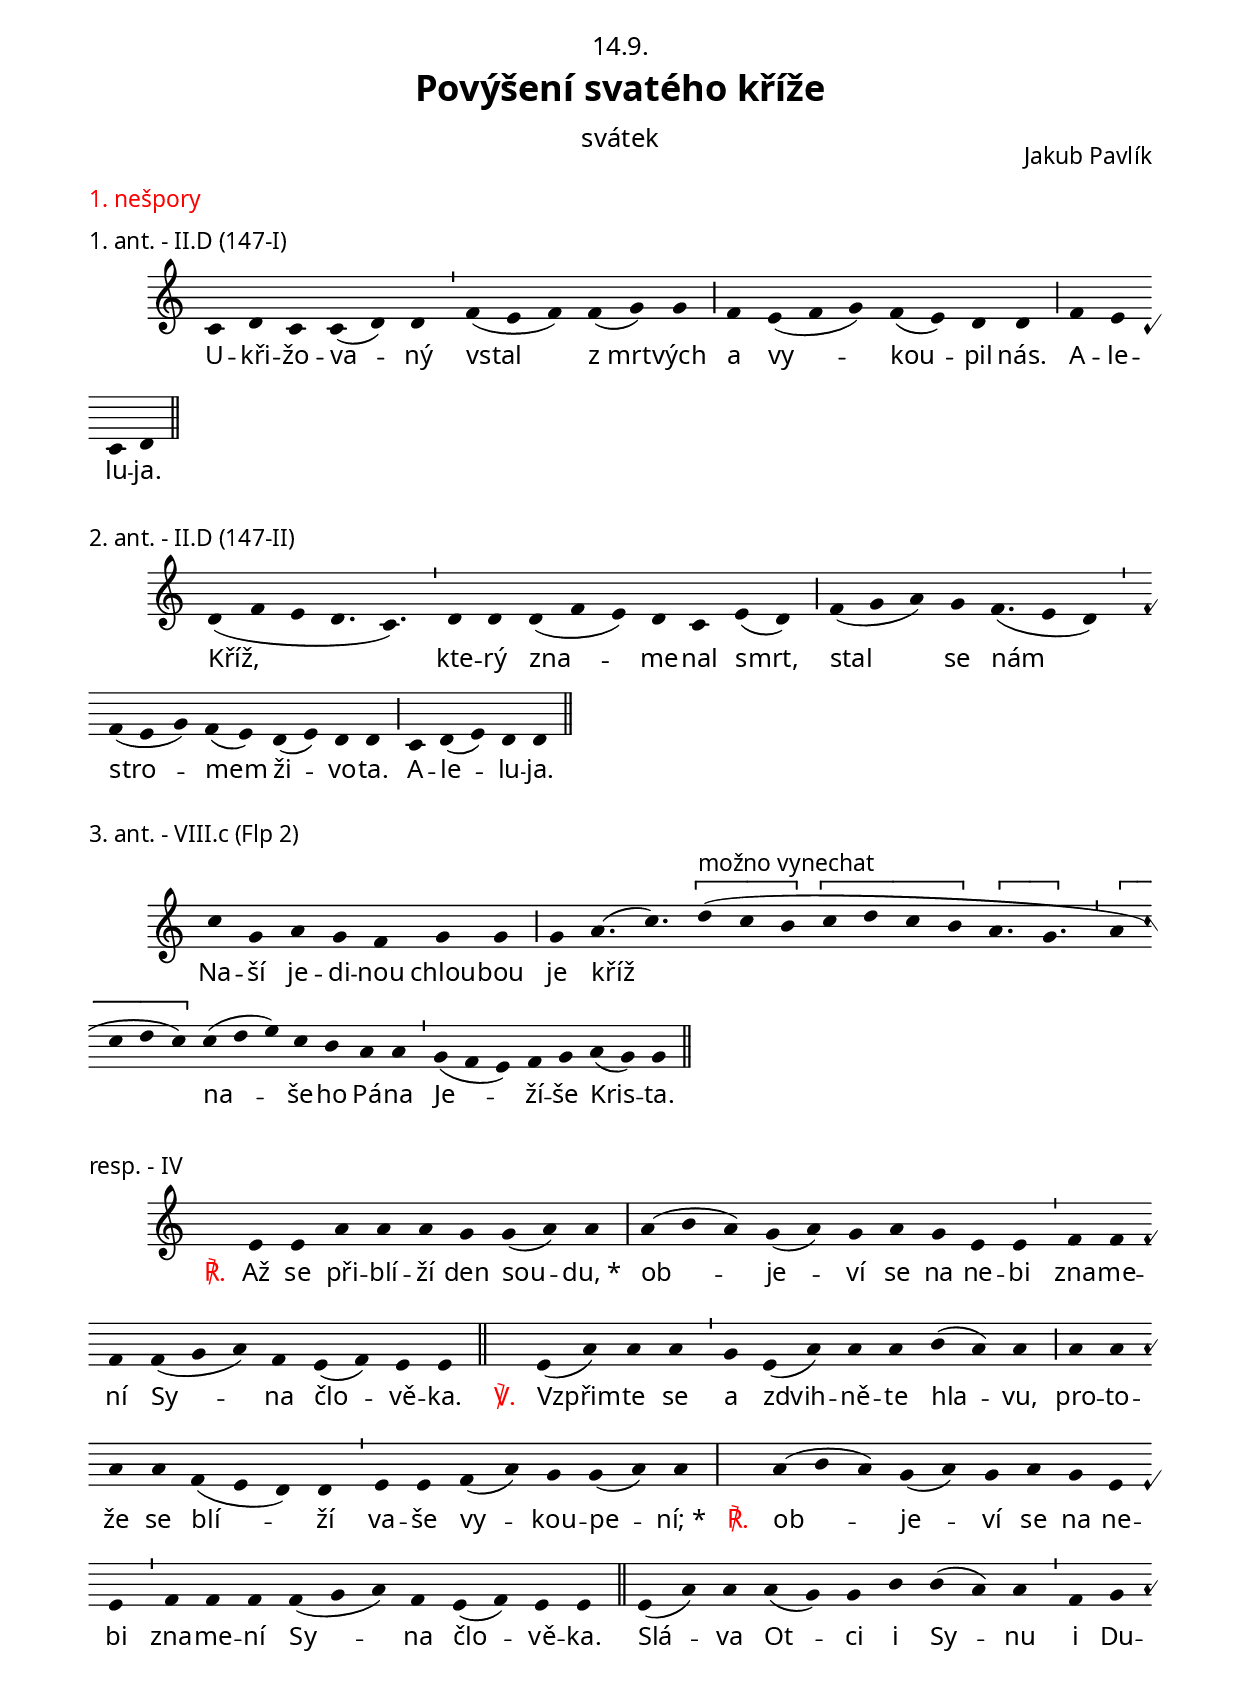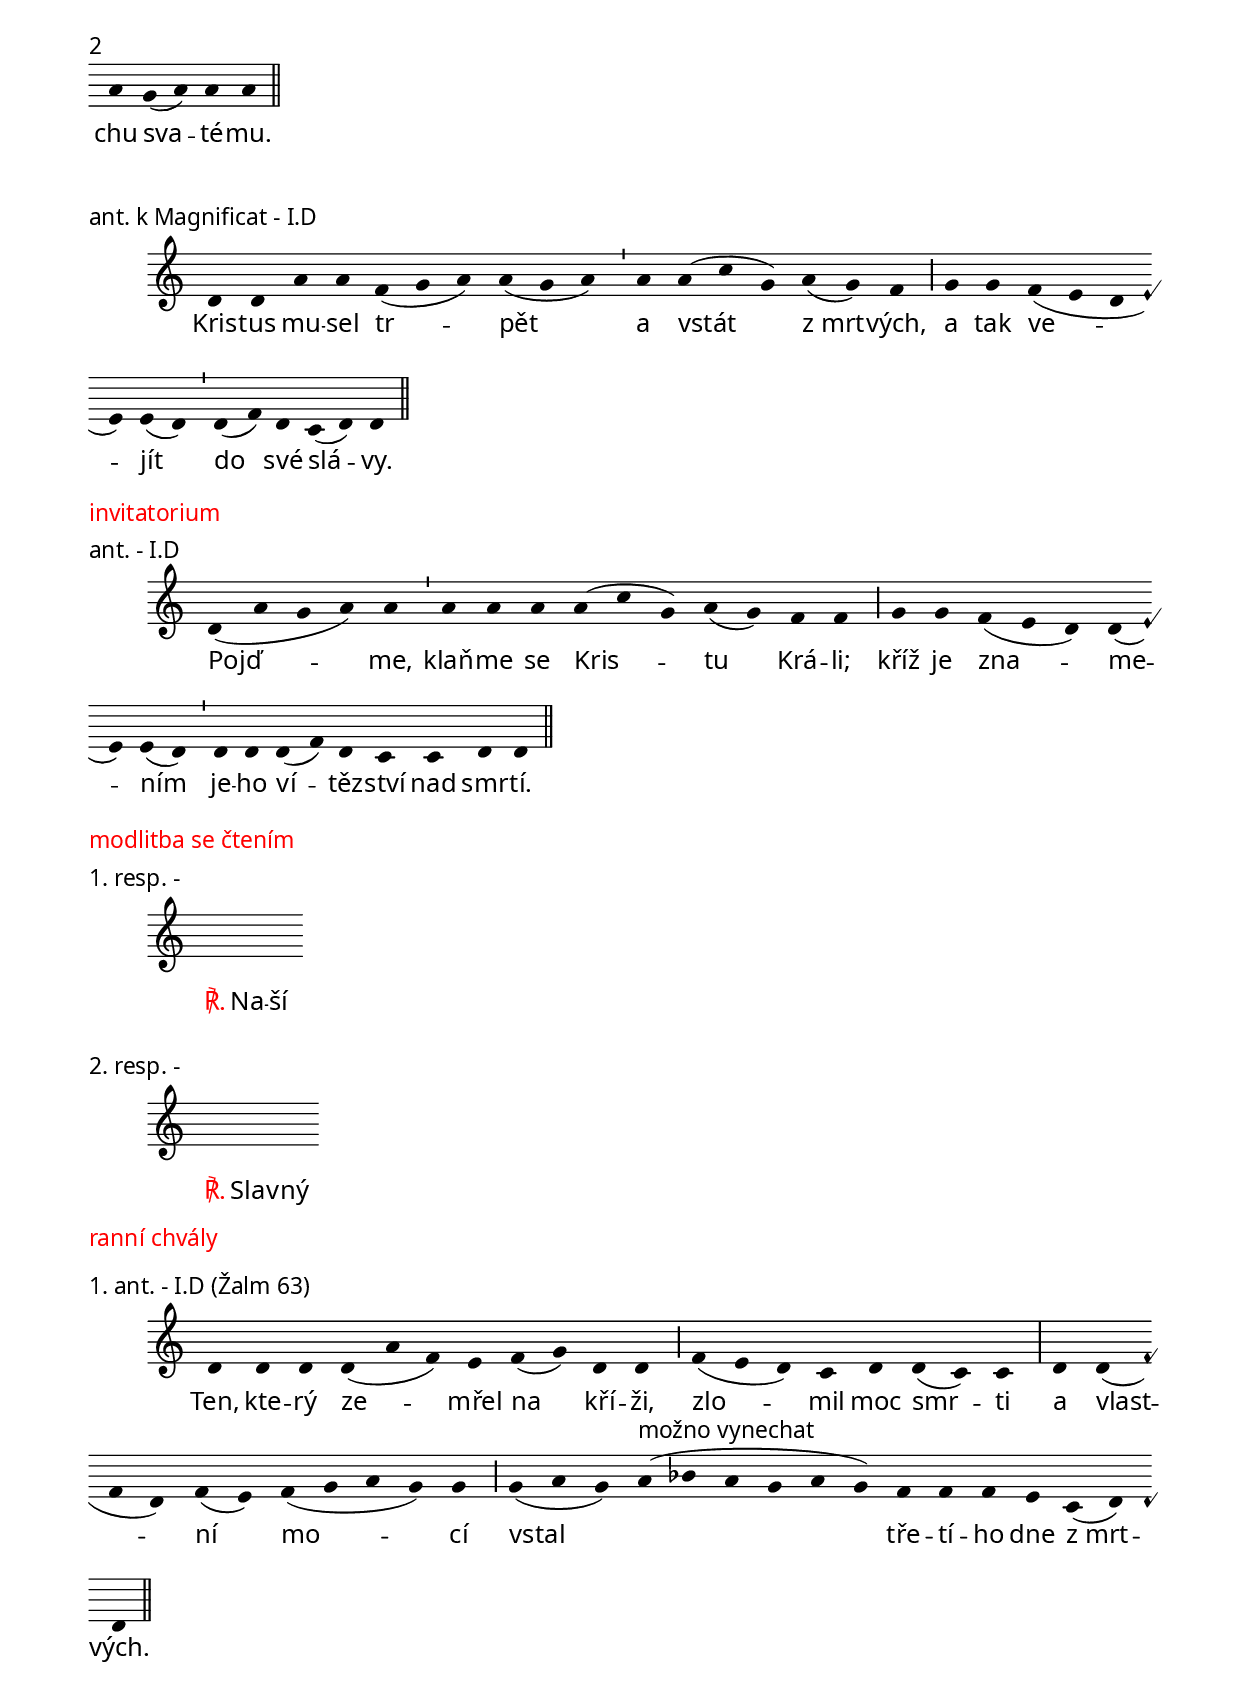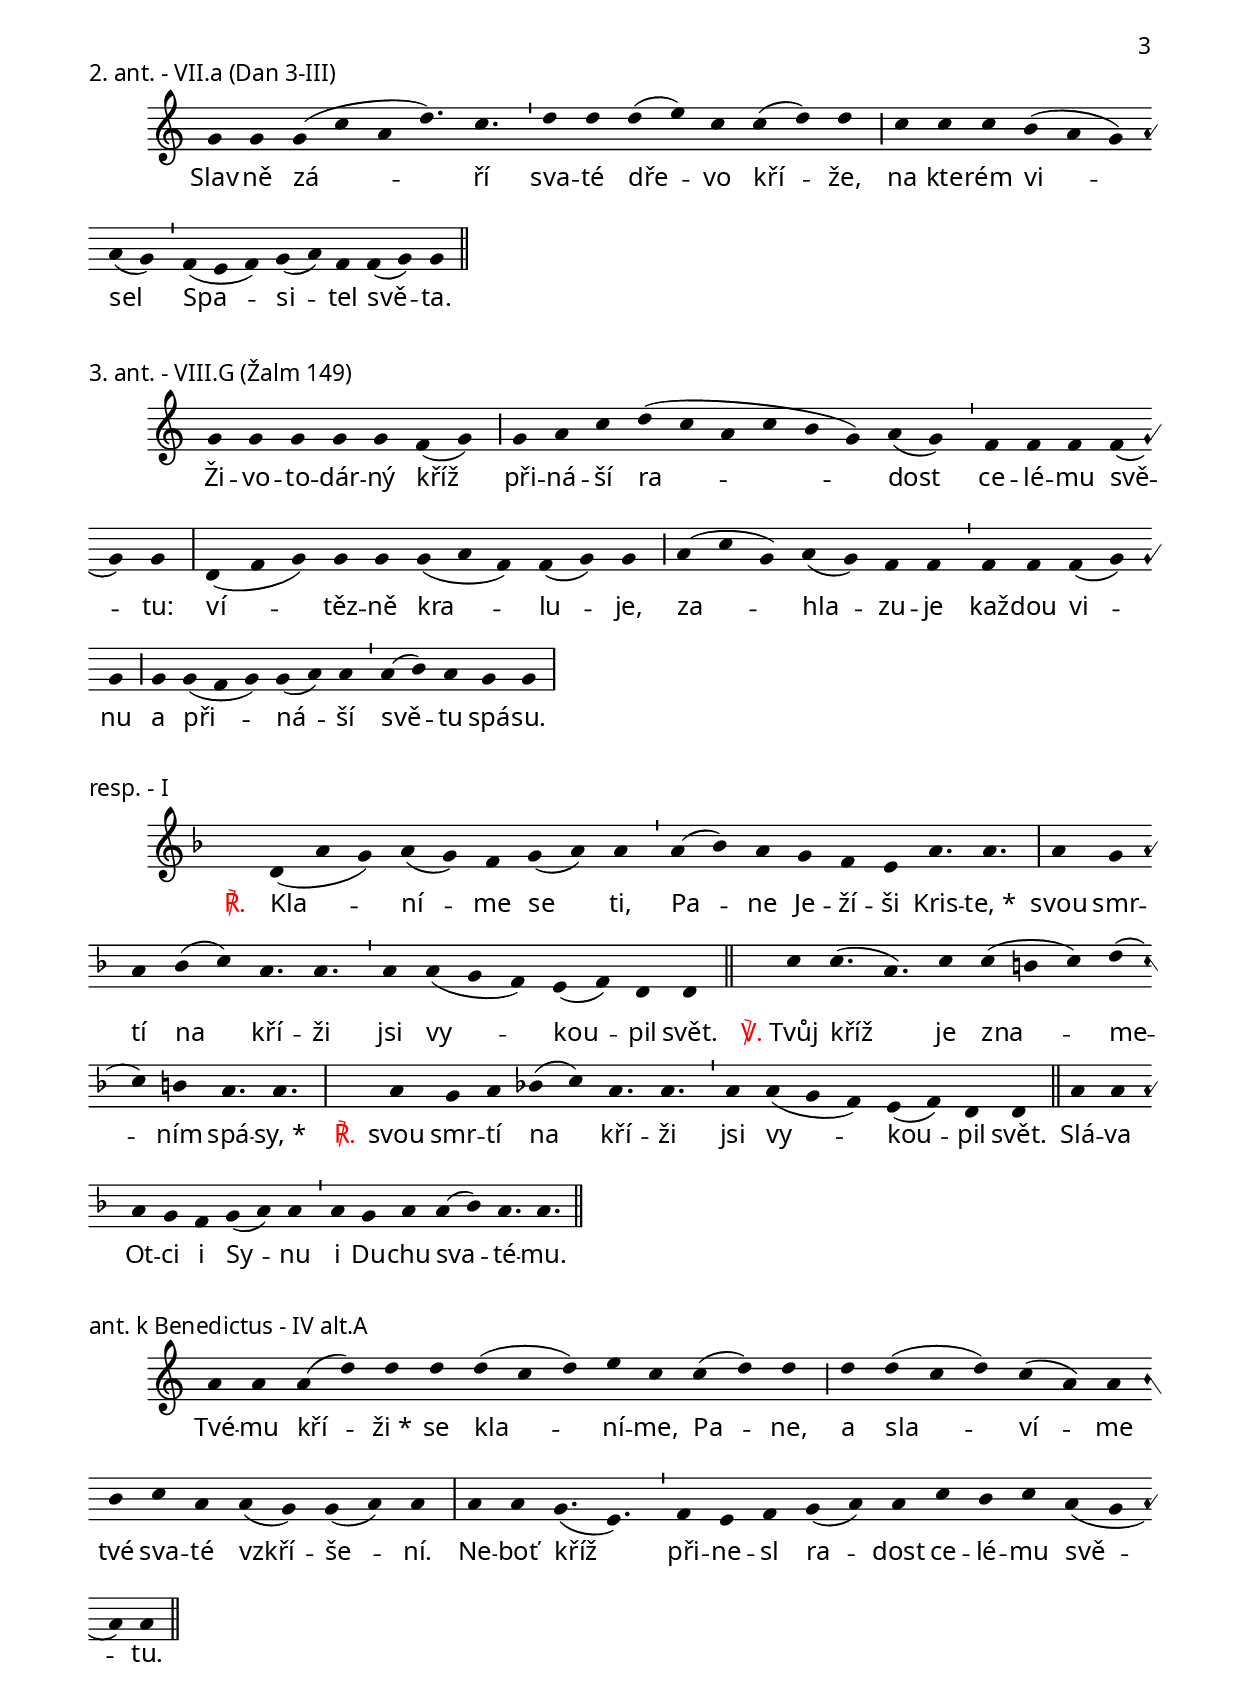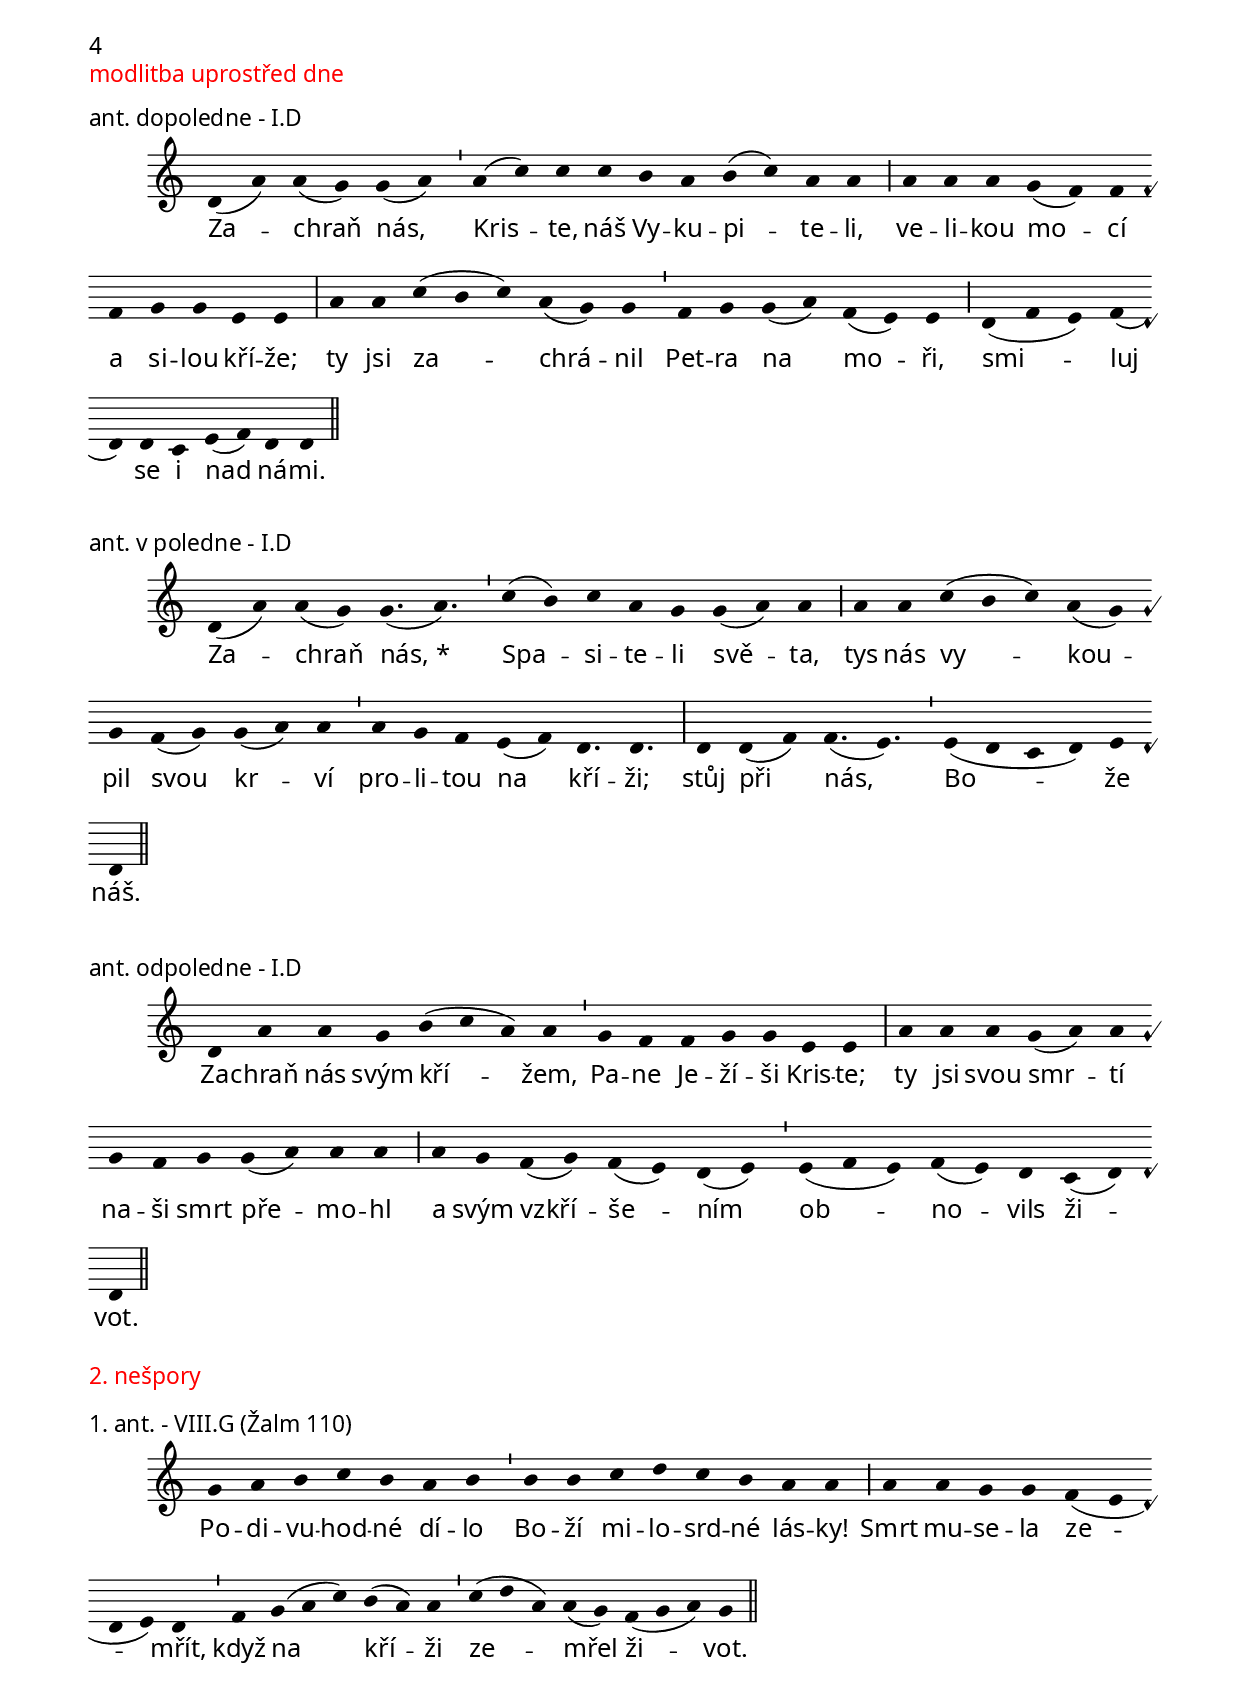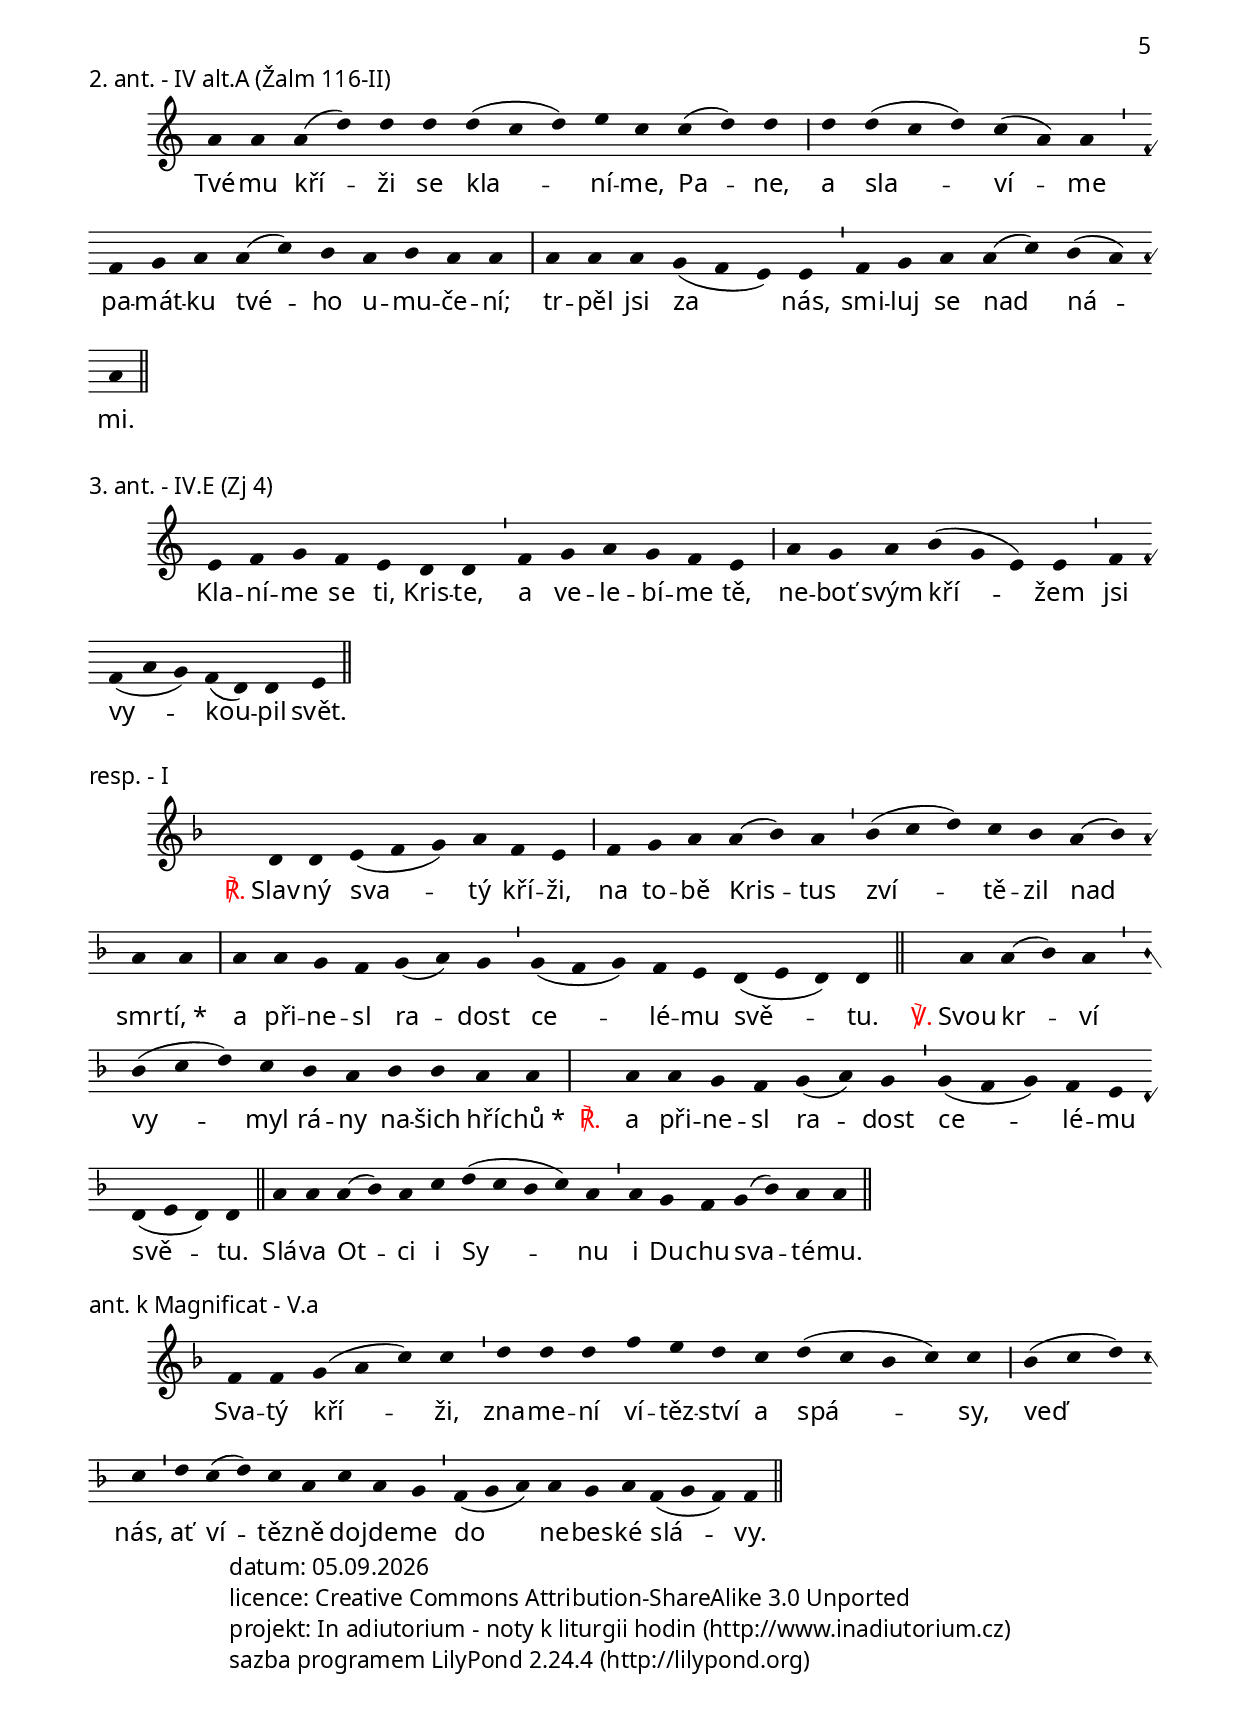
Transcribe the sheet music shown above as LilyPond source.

\version "2.15.40"

\include "../spolecne.ly"
\include "../dilyresponsorii.ly"

\header {
  title = \markup\titleSvatek
            "Povýšení svatého kříže"
            svátek
            14.9.
  composer = "Jakub Pavlík"
}

\markup {\nadpisHodinka {"1. nešpory"}}

\score {
  \relative c' {
    \choralniRezim
    c4 d c c( d) d \barMin f( e f) f( g) g \barMaior
    f e( f g) f( e) d d \barMaior
    f e c d \barFinalis
  }
  \addlyrics {
    U -- kři -- žo -- va -- ný vstal z_mrt -- vých
    a vy -- kou -- pil nás.
    A -- le -- lu -- ja.
  }
  \header {
    quid = "1. ant."
    modus = "II"
    differentia = "D" 
    psalmus = "147-I"
    id = ""
    fons = "za zemřelé, nešpory, ant. k Magnificat v době velikonoční"
    piece = \markup {\sestavTitulek}
  }
}

\score {
  \relative c' {
    \choralniRezim
    d( f e d4. c) \barMin d4 d d4( f e) d c e( d) \barMaior
    f( g a) g f4.( e4 d) \barMin f( e g) f( e) d( e) d d \barMaior
    c d( e) d d \barFinalis
  }
  \addlyrics {
    Kříž, kte -- rý zna -- me -- nal smrt,
    stal se nám stro -- mem ži -- vo -- ta.
    A -- le -- lu -- ja.
  }
  \header {
    quid = "2. ant."
    modus = "II"
    differentia = "D" 
    psalmus = "147-II"
    id = ""
    piece = \markup {\sestavTitulek}
  }
}

\score {
  \relative c'' {
    \choralniRezim
    c4 g a g f g g \barMaior
    g a4.( c) \bar ":" \[ d4(^\markup{možno vynechat} c b \] \[ c d c b \] \[ a4. g \] \barMin \[ a4 c d c) \] \bar ":"
    c4( d e) c b a a \barMin g( f e) f g a( g) g \barFinalis
  }
  \addlyrics {
    Na -- ší je -- di -- nou chlou -- bou
    je kříž \skip 1 
    na -- še -- ho Pá -- na Je -- ží -- še Kris -- ta.
  }
  \header {
    quid = "3. ant."
    modus = "VIII"
    differentia = "c" 
    psalmus = "Flp 2"
    id = ""
    piece = \markup {\sestavTitulek}
  }
}

\score {
  \relative c' {
    \choralniRezim
    
    % R
    \neviditelna e
    e e a a a g g( a) a \barMax
    a( b a) g( a) g a g e e \barMin f f f f( g a) f e( f) e e \barFinalis
    % V
    \neviditelna a
    e( a) a a \barMin g e( a) a a b( a) a \barMaior
    a a a a f( e d) d \barMin e e f( a) g g( a) a \barMax
    % R
    \neviditelna a
    a( b a) g( a) g a g e e \barMin f f f f( g a) f e( f) e e \barFinalis
    % Slava
    e( a) a a( g) g b b( a) a \barMin f g a g( a) a a \barFinalis
  }
  \addlyrics {
    \Response Až se při -- blí -- ží den sou -- du,_*
    ob -- je -- ví se na ne -- bi zna -- me -- ní Sy -- na člo -- vě -- ka.
    \Verse Vzpřim -- te se a zdvih -- ně -- te hla -- vu,
    pro -- to -- že se blí -- ží va -- še vy -- kou -- pe -- ní;_*
    \Response ob -- je -- ví se na ne -- bi zna -- me -- ní Sy -- na člo -- vě -- ka.
    \textRespDoxologie
  }
  \header {
    quid = "resp."
    modus = "IV"
    id = ""
    piece = \markup {\sestavTitulekResp}
  }
}

\score {
  \relative c' {
    \choralniRezim
    d4 d a' a f( g a) a( g a) \barMin
    a a( c g) a( g) f \barMaior
    g g f( e d e) e( d) \barMin d( f) d c( d) d \barFinalis
  }
  \addlyrics {
    Kris -- tus mu -- sel tr -- pět 
    a vstát z_mrt -- vých,
    a tak ve -- jít do své slá -- vy.
  }
  \header {
    quid = "ant. k Magnificat"
    modus = "I"
    differentia = "D" 
    psalmus = ""
    id = ""
    piece = \markup {\sestavTitulekBezZalmu}
  }
}

\markup {\nadpisHodinka {"invitatorium"}}

\score {
  \relative c' {
    \choralniRezim
    d4( a' g a) a \barMin a a a a( c g) a( g) f f \barMaior
    g g f( e d) d( e) e( d) \barMin d d d( f) d c c d d \barFinalis
  }
  \addlyrics {
    Pojď -- me, klaň -- me se Kris -- tu Krá -- li;
    kříž je zna -- me -- ním je -- ho ví -- těz -- ství nad smr -- tí.
  }
  \header {
    quid = "ant."
    modus = "I"
    differentia = "D" 
    psalmus = ""
    id = ""
    fons = "melodie podle ant. k Magnificat 1. nešpor"
    piece = \markup {\sestavTitulekBezZalmu}
  }
}

\markup {\nadpisHodinka {"modlitba se čtením"}}

\score {
  \relative c' {
    \choralniRezim
    
  }
  \addlyrics {
    Hle, Kris -- tův kříž!
    Prch -- ně -- te, ne -- přá -- tel -- ské mo -- ci!
    Zví -- tě -- zil lev z_Ju -- do -- va kme -- ne,
    Da -- vi -- dův po -- to -- mek.
    A -- le -- lu -- ja.
  }
  \header {
    quid = "1. ant."
    modus = ""
    differentia = "" 
    psalmus = "Žalm 2"
    id = ""
    piece = \markup {\sestavTitulek}
  }
}

\score {
  \relative c' {
    \choralniRezim
    
  }
  \addlyrics {
    Kří -- žem za -- čí -- ná Kris -- to -- va vlá -- da,
    před ním se skloň kaž -- dé ko -- le -- no
    na ne -- bi i na ze -- mi.
    A -- le -- lu -- ja.
  }
  \header {
    quid = "2. ant."
    modus = ""
    differentia = "" 
    psalmus = "Žalm 8"
    id = ""
    piece = \markup {\sestavTitulek}
  }
}

\score {
  \relative c' {
    \choralniRezim
    
  }
  \addlyrics {
    Sva -- tý kří -- ži,
    ty je -- di -- ný jsi byl ho -- den
    nést Krá -- le a Pá -- na ne -- be.
    A -- le -- lu -- ja.
  }
  \header {
    quid = "3. ant."
    modus = ""
    differentia = "" 
    psalmus = "Žalm 96"
    id = ""
    piece = \markup {\sestavTitulek}
  }
}

\score {
  \relative c' {
    \choralniRezim
    
    % R
    \neviditelna a
    
    % V
    \neviditelna a
    
    % R
    \neviditelna a
    
    % Slava
  }
  \addlyrics {
    \Response Na -- ší je -- di -- nou chlou -- bou
    je kříž na -- še -- ho Pá -- na
    Je -- ží -- še Kris -- ta:
    v_něm je na -- še na -- dě -- je, ži -- vot a vzkří -- še -- ní,_*
    skr -- ze něj jsme spa -- se -- ni a vy -- svo -- bo -- ze -- ni.
    \Verse Kříž zna -- me -- nal smrt,
    a -- le stal se nám stro -- mem ži -- vo -- ta._*
    \Response Skrze.
  }
  \header {
    quid = "1. resp."
    modus = ""
    id = ""
    piece = \markup {\sestavTitulekResp}
  }
}

\score {
  \relative c' {
    \choralniRezim
    
    % R
    \neviditelna a
    
    % V
    \neviditelna a
    
    % R
    \neviditelna a
    
    % Slava
  }
  \addlyrics {
    \Response Slav -- ný kří -- ži,
    na to -- bě vi -- sel Kris -- tus,
    vy -- da -- ný za na -- ši spá -- su._*
    Na to -- bě byl vy -- kou -- pen svět
    kr -- ví na -- še -- ho Pá -- na.
    \Verse Buď po -- zdra -- ven, kří -- ži,
    Kris -- to -- vým tě -- lem jsi byl po -- svě -- cen
    a je -- ho ú -- dy o -- zdo -- ben ja -- ko dra -- ho -- ka -- my._*
    \Response Na to -- bě.
  }
  \header {
    quid = "2. resp."
    modus = ""
    id = ""
    piece = \markup {\sestavTitulekResp}
  }
}

\markup {\nadpisHodinka {"ranní chvály"}}

\score {
  \relative c' {
    \choralniRezim
    d4 d d d( a' f) e f( g) d d \barMaior
    f( e d) c d d( c) c \barMax
    d d( f d) f( e) f( g a g) g \barMaior
    g( a g) \bar ":" a(^\markup{možno vynechat} bes a g a g) \bar ":" f f f e c( d) d \barFinalis
  }
  \addlyrics {
    Ten, kte -- rý ze -- mřel na kří -- ži,
    zlo -- mil moc smr -- ti
    a vlast -- ní mo -- cí 
    vstal \skip 1 tře -- tí -- ho dne z_mrt -- vých.
  }
  \header {
    quid = "1. ant."
    modus = "I"
    differentia = "D" 
    psalmus = "Žalm 63"
    id = ""
    piece = \markup {\sestavTitulek}
  }
}

\score {
  \relative c'' {
    \choralniRezim
    g4 g g( c a d4.) c \barMin d4 d d( e) c c( d) d \barMaior
    c c c b( a g) a( g) \barMin f( e f) g( a) f f( g) g \barFinalis
  }
  \addlyrics {
    Slav -- ně zá -- ří sva -- té dře -- vo kří -- že,
    na kte -- rém vi -- sel Spa -- si -- tel svě -- ta.
  }
  \header {
    quid = "2. ant."
    modus = "VII"
    differentia = "a" 
    psalmus = "Dan 3-III"
    id = ""
    piece = \markup {\sestavTitulek}
  }
}

\score {
  \relative c'' {
    \choralniRezim
    g4 g g g g f( g) \barMaior
    g a c d( c a c b g) a( g) \barMin f f f f( g) g \barMax
    d( f g) g g g( a f) f( g) g \barMaior
    a( c g) a( g) f f \barMin f f f( g) g \barMaior
    g g( f g) g( a) a \barMin a( b) a g g \barMax
    
  }
  \addlyrics {
    Ži -- vo -- to -- dár -- ný kříž
    při -- ná -- ší ra -- dost ce -- lé -- mu svě -- tu:
    ví -- těz -- ně kra -- lu -- je,
    za -- hla -- zu -- je kaž -- dou vi -- nu
    a při -- ná -- ší svě -- tu spá -- su.
    A -- le -- lu -- ja.
  }
  \header {
    quid = "3. ant."
    modus = "VIII"
    differentia = "G" 
    psalmus = "Žalm 149"
    id = ""
    piece = \markup {\sestavTitulek}
  }
}

\score {
  \relative c' {
    \choralniRezim
    \key f \major
    % R
    \neviditelna d
    d4( a' g) a( g) f g( a) a \barMin a( bes) a g f e a4. a \barMax
    a4 g a bes( c) a4. a \barMin a4 a( g f) e( f) d d \barFinalis
    % V
    \neviditelna a
    c' c4.( a) c4 c( b c) d( c) b a4. a \barMax
    % R
    \neviditelna a
    a4 g a bes!( c) a4. a \barMin a4 a( g f) e( f) d d \barFinalis
    % Slava
    a'4 a a g f g( a) a \barMin a g a a( bes) a4. a \barFinalis
  }
  \addlyrics {
    \Response Kla -- ní -- me se ti, Pa -- ne Je -- ží -- ši Kris -- te,_*
    svou smr -- tí na kří -- ži jsi vy -- kou -- pil svět.
    \Verse Tvůj kříž je zna -- me -- ním spá -- sy,_*
    \Response svou smr -- tí na kří -- ži jsi vy -- kou -- pil svět.
    \textRespDoxologie
  }
  \header {
    quid = "resp."
    modus = "I"
    id = ""
    fons = "Svatý týden, k nešporám"
    piece = \markup {\sestavTitulekResp}
  }
}

\score {
  \relative c'' {
    \choralniRezim
    a4 a a( d) d d d( c d) e c c( d) d \barMaior
    d d( c d) c( a) a b c a a( g) g( a) a \barMax
    a a g4.( e) \barMin f4 e f g( a) a c b c a( g a) a \barFinalis
  }
  \addlyrics {
    Tvé -- mu kří -- ži_* se kla -- ní -- me, Pa -- ne,
    a sla -- ví -- me tvé sva -- té vzkří -- še -- ní.
    Ne -- boť kříž při -- ne -- sl ra -- dost ce -- lé -- mu svě -- tu.
  }
  \header {
    quid = "ant. k Benedictus"
    modus = "IV alt"
    differentia = "A" 
    psalmus = ""
    id = ""
    fons = "Velký pátek, r.ch., 3. ant."
    piece = \markup {\sestavTitulekBezZalmu}
  }
}

\markup {\nadpisHodinka {"modlitba uprostřed dne"}}

\score {
  \relative c' {
    \choralniRezim
    d4( a') a( g) g( a) \barMin a( c) c c b a b( c) a a \barMaior
    a a a g( f) f f g g e e \barMax
    a a c( b c) a( g) g \barMin f g g( a) f( e) e \barMaior
    d( f e) f( d) d c e( f) d d \barFinalis
  }
  \addlyrics {
    Za -- chraň nás, Kris -- te, náš Vy -- ku -- pi -- te -- li,
    ve -- li -- kou mo -- cí a si -- lou kří -- že;
    ty jsi za -- chrá -- nil Pet -- ra na mo -- ři,
    smi -- luj se i nad ná -- mi.
  }
  \header {
    quid = "ant. dopoledne"
    modus = "I"
    differentia = "D" 
    psalmus = ""
    id = ""
    fons = "melodie volně podle následující"
    piece = \markup {\sestavTitulekBezZalmu}
  }
}

\score {
  \relative c' {
    \choralniRezim
    d4( a') a( g) g4.( a) \barMin c4( b) c a g g( a) a \barMaior
    a a c( b c) a( g) g f( g) g( a) a \barMin a g f e( f) d4. d \barMax
    d4 d( f) f4.( e) \barMin e4( d c d) e d \barFinalis
  }
  \addlyrics {
    Za -- chraň nás,_* Spa -- si -- te -- li svě -- ta,
    tys nás vy -- kou -- pil svou kr -- ví pro -- li -- tou na kří -- ži;
    stůj při nás, Bo -- že náš.
  }
  \header {
    quid = "ant. v poledne"
    modus = "I"
    differentia = "D" 
    psalmus = ""
    id = ""
    fons = "Bílá sobota, k Benedictus"
    piece = \markup {\sestavTitulekBezZalmu}
  }
}

\score {
  \relative c' {
    \choralniRezim
    d4 a' a g b( c a) a \barMin
    g f f g g e e \barMax
    a a a g( a) a g f g g( a) a a \barMaior
    a g f( g) f( e) d( e) \barMin e( f e) f( e) d c( d) d \barFinalis
  }
  \addlyrics {
    Za -- chraň nás svým kří -- žem,
    Pa -- ne Je -- ží -- ši Kris -- te;
    ty jsi svou smr -- tí na -- ši smrt pře -- mo -- hl
    a svým vzkří -- še -- ním ob -- no -- vils ži -- vot.
  }
  \header {
    quid = "ant. odpoledne"
    modus = "I"
    differentia = "D" 
    psalmus = ""
    id = ""
    piece = \markup {\sestavTitulekBezZalmu}
  }
}

\markup {\nadpisHodinka {"2. nešpory"}}

\score {
  \relative c'' {
    \choralniRezim
    g4 a b c b a b \barMin
    b b c d c b a a \barMaior
    a a g g f( e d e) d \barMin
    f g( a c) b( a) a \barMin c( d a) a( g) f( g a) g \barFinalis
  }
  \addlyrics {
    Po -- di -- vu -- hod -- né dí -- lo
    Bo -- ží mi -- lo -- srd -- né lás -- ky!
    Smrt mu -- se -- la ze -- mřít,
    když na kří -- ži ze -- mřel ži -- vot.
  }
  \header {
    quid = "1. ant."
    modus = "VIII"
    differentia = "G" 
    psalmus = "Žalm 110"
    id = ""
    piece = \markup {\sestavTitulek}
  }
}

\score {
  \relative c'' {
    \choralniRezim
    a4 a a( d) d d d( c d) e c c( d) d \barMaior
    d d( c d) c( a) a \barMin f g a a( c) b a b a a \barMax
    a a a g( f e) e \barMin f4 g a a( c) b( a) a \barFinalis
  }
  \addlyrics {
    Tvé -- mu kří -- ži se kla -- ní -- me, Pa -- ne,
    a sla -- ví -- me pa -- mát -- ku tvé -- ho u -- mu -- če -- ní;
    tr -- pěl jsi za nás,
    smi -- luj se nad ná -- mi.
  }
  \header {
    quid = "2. ant."
    modus = "IV alt"
    differentia = "A" 
    psalmus = "Žalm 116-II"
    id = ""
    fons = "1. část z Velký pátek, r.ch., 3. ant.; viz též zde k Benedictus"
    piece = \markup {\sestavTitulek}
  }
}

\score {
  \relative c' {
    \choralniRezim
    e4 f g f e d d \barMin f g a g f e \barMaior
    a g a b( g e) e \barMin f f( a g) f( d) d e \barFinalis
  }
  \addlyrics {
    Kla -- ní -- me se ti, Kris -- te, a ve -- le -- bí -- me tě,
    ne -- boť svým kří -- žem jsi vy -- kou -- pil svět.
  }
  \header {
    quid = "3. ant."
    modus = "IV"
    differentia = "E" 
    psalmus = "Zj 4"
    id = ""
    piece = \markup {\sestavTitulek}
  }
}

\score {
  \relative c' {
    \choralniRezim
    \key f \major
    
    % R
    \neviditelna c
    % c4 c c( a) c d d \barMin c c c c c c( a) a c c d d \barMax
    d d e( f g) a f e \barMaior 
    f g a a( bes) a \barMin bes( c d) c bes a( bes) a a \barMax
    a a g f g( a) g \barMin g( f g) f e d( e d) d \barFinalis
    % V
    \neviditelna a'
    a a( bes) a \barMin bes( c d) c bes a bes bes a a \barMax
    % R
    \neviditelna a
    a a g f g( a) g \barMin g( f g) f e d( e d) d \barFinalis
    % Slava
    a' a a( bes) a c d( c bes c) a \barMin a g f g( bes) a a \barFinalis
  }
  \addlyrics {
    \Response Slav -- ný sva -- tý kří -- ži,
    na to -- bě Kris -- tus zví -- tě -- zil nad smr -- tí,_*
    a při -- ne -- sl ra -- dost ce -- lé -- mu svě -- tu.
    \Verse Svou kr -- ví vy -- myl rá -- ny na -- šich hří -- chů_*
    \Response a při -- ne -- sl ra -- dost ce -- lé -- mu svě -- tu.
    \textRespDoxologie
  }
  \header {
    quid = "resp."
    modus = "I"
    id = ""
    piece = \markup {\sestavTitulekResp}
  }
}

\score {
  \relative c' {
    \choralniRezim
    \key f \major
    f4 f g( a c) c \barMin
    d d d f e d c d( c bes c) c \barMaior
    bes( c d) c \barMin
    d c( d) c a c a g \barMin f( g a) a g a f( g f) f \barFinalis
  }
  \addlyrics {
    Sva -- tý kří -- ži,
    zna -- me -- ní ví -- těz -- ství a spá -- sy,
    veď nás,
    ať ví -- těz -- ně do -- jde -- me do ne -- bes -- ké slá -- vy.
  }
  \header {
    quid = "ant. k Magnificat"
    modus = "V"
    differentia = "a" 
    psalmus = ""
    id = ""
    piece = \markup {\sestavTitulekBezZalmu}
  }
}